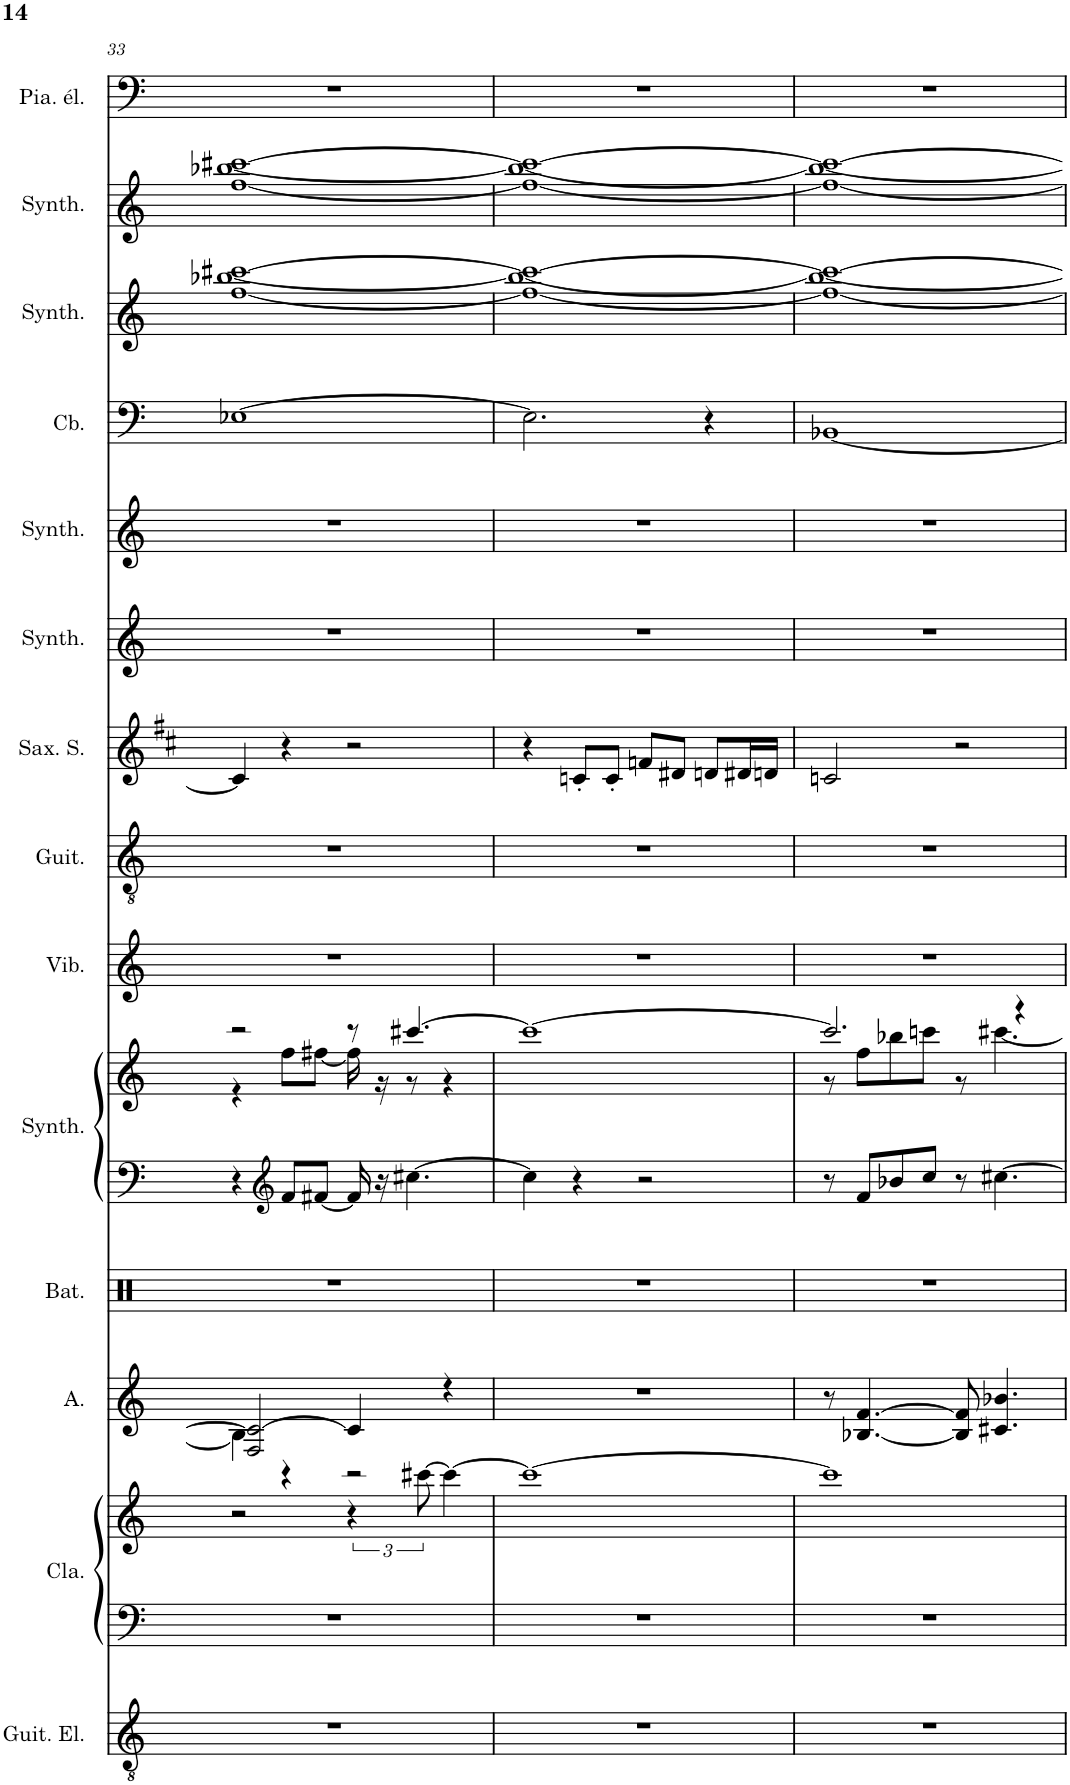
**kern	**kern	**kern	**kern	**kern	**kern	**kern	**kern	**kern	**kern	**kern	**kern	**kern	**kern	**kern	**kern
*part14	*part13	*part13	*part12	*part11	*part10	*part10	*part9	*part8	*part7	*part6	*part5	*part4	*part3	*part2	*part1
*staff16	*staff15	*staff14	*staff13	*staff12	*staff11	*staff10	*staff9	*staff8	*staff7	*staff6	*staff5	*staff4	*staff3	*staff2	*staff1
*I"Guitare électrique, Distortion Guitar	*I"Clavecin, Harpsichord	*	*I"Alto, Choir Aahs	*I"Batterie	*I"Synthétiseur Pad, Pad 1 (new age)	*	*I"Vibraphone, Vibraphone	*I"Guitare acoustique, Acoustic Guitar (steel)	*I"Saxophone Soprano	*I"Synthétiseur d'effets, FX 5 (brightness)	*I"Synthétiseur d'instruments à cordes, Synth Strings 2	*I"Contrebasse, Acoustic Bass	*I"Synthétiseur d'instruments à cordes, Synth Strings 2	*I"Synthétiseur Pad, Pad 6 (metallic)	*I"Piano électrique, Electric Piano 2
*I'Guit. El.	*I'Cla.	*	*I'A.	*I'Bat.	*I'Synth.	*	*I'Vib.	*I'Guit.	*I'Sax. S.	*I'Synth.	*I'Synth.	*I'Cb.	*I'Synth.	*I'Synth.	*I'Pia. él.
!!LO:PB:g=z
*clefGv2	*clefF4	*clefG2	*clefG2	*clefX	*clefG2	*clefG2	*clefG2	*clefGv2	*clefG2	*clefG2	*clefF4	*clefF4	*clefG2	*clefG2	*clefF4
*	*	*	*	*	*	*	*	*	*Trd1c2	*	*	*Trd7c12	*	*	*
*k[]	*k[]	*k[]	*k[]	*k[]	*k[]	*k[]	*k[]	*k[]	*k[f#c#]	*k[]	*k[]	*k[]	*k[]	*k[]	*k[]
*M4/4	*M4/4	*M4/4	*M4/4	*M4/4	*M4/4	*M4/4	*M4/4	*M4/4	*M4/4	*M4/4	*M4/4	*M4/4	*M4/4	*M4/4	*M4/4
=33	=33	=33	=33	=33	=33	=33	=33	=33	=33	=33	=33	=33	=33	=33	=33
*	*	*	*^	*	*	*^	*	*	*	*	*	*	*	*	*
1r	1r	2r	2F/ 2c#/_	4B-\]	1r	4r	2r	4r	1r	1r	4c/]	1r	1r	[1E-X	[1ff [1bb-X [1ccc#X	[1ff [1bb-X [1ccc#X	1r
*	*	*	*	*	*	*clefG2	*	*	*	*	*	*	*	*	*	*	*
.	.	.	.	4r	.	8f/L	.	8ff\L	.	.	4r	.	.	.	.	.	.
.	.	.	.	.	.	[8f#X/J	.	[8ff#X\J	.	.	.	.	.	.	.	.	.
.	.	6r	4c#/]	2r	.	16f#/]	8r	16ff#\]	.	.	2r	.	.	.	.	.	.
.	.	.	.	.	.	16r	.	16r	.	.	.	.	.	.	.	.	.
.	.	.	.	.	.	[4.cc#X\	[4.ccc#X/	8r	.	.	.	.	.	.	.	.	.
.	.	[12ccc#X\	.	.	.	.	.	.	.	.	.	.	.	.	.	.	.
.	.	4ccc#\_	4r	.	.	.	.	4r	.	.	.	.	.	.	.	.	.
*	*	*	*v	*v	*	*	*v	*v	*	*	*	*	*	*	*	*	*
=34	=34	=34	=34	=34	=34	=34	=34	=34	=34	=34	=34	=34	=34	=34	=34
1r	1r	1ccc#_	1r	1r	4cc#\]	1ccc#_	1r	1r	4r	1r	1r	2.E-\]	1ff_ 1bb-_ 1ccc#_	1ff_ 1bb-_ 1ccc#_	1r
.	.	.	.	.	4r	.	.	.	8cn'/L	.	.	.	.	.	.
.	.	.	.	.	.	.	.	.	8c'/J	.	.	.	.	.	.
.	.	.	.	.	2r	.	.	.	8fn/L	.	.	.	.	.	.
.	.	.	.	.	.	.	.	.	8d#X/J	.	.	.	.	.	.
.	.	.	.	.	.	.	.	.	8dn/L	.	.	4r	.	.	.
.	.	.	.	.	.	.	.	.	16d#X/L	.	.	.	.	.	.
.	.	.	.	.	.	.	.	.	16dn/JJ	.	.	.	.	.	.
=35	=35	=35	=35	=35	=35	=35	=35	=35	=35	=35	=35	=35	=35	=35	=35
*	*	*	*	*	*	*^	*	*	*	*	*	*	*	*	*
1r	1r	1ccc#]	8r	1r	8r	2.ccc#/]	8r	1r	1r	2cn/	1r	1r	[1BB-X	1ff_ 1bb-_ 1ccc#_	1ff_ 1bb-_ 1ccc#_	1r
.	.	.	[4.B-X/ [4.f/	.	8f/L	.	8ff\L	.	.	.	.	.	.	.	.	.
.	.	.	.	.	8b-X/	.	8bb-X\	.	.	.	.	.	.	.	.	.
.	.	.	.	.	8cc/J	.	8cccn\J	.	.	.	.	.	.	.	.	.
.	.	.	8B-/] 8f/]	.	8r	.	8r	.	.	2r	.	.	.	.	.	.
.	.	.	4.c#X/ 4.b-X/	.	[4.cc#X\	.	[4.ccc#X\	.	.	.	.	.	.	.	.	.
.	.	.	.	.	.	4r	.	.	.	.	.	.	.	.	.	.
*	*	*	*	*	*	*v	*v	*	*	*	*	*	*	*	*	*
=	=	=	=	=	=	=	=	=	=	=	=	=	=	=	=
*-	*-	*-	*-	*-	*-	*-	*-	*-	*-	*-	*-	*-	*-	*-	*-
